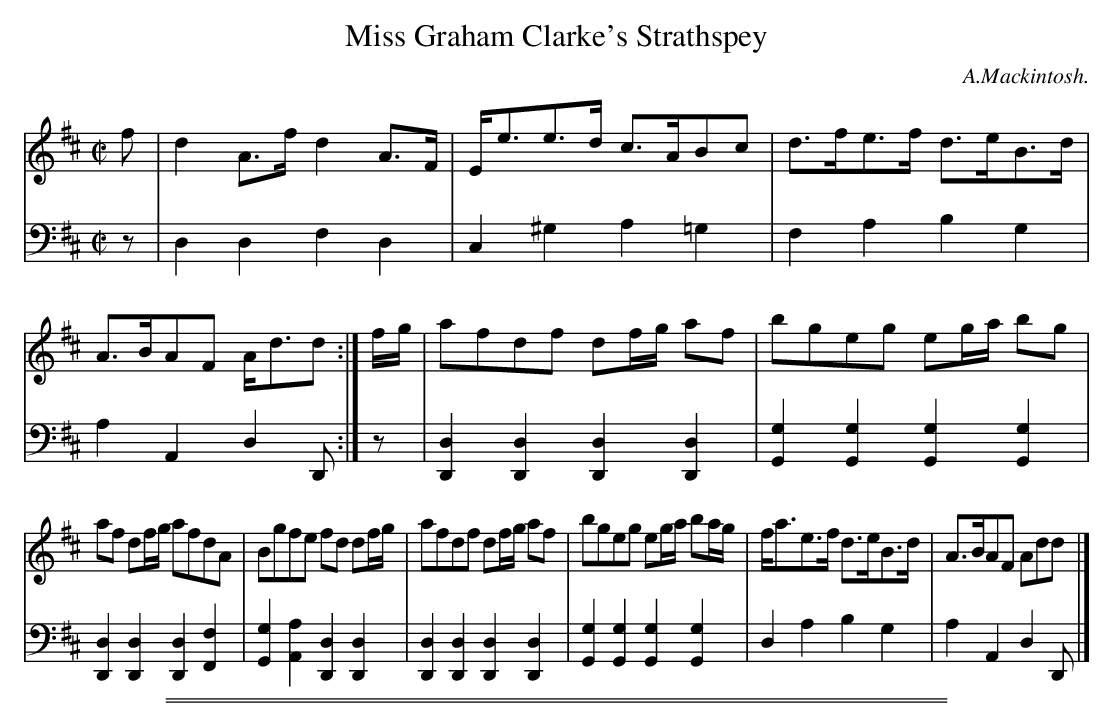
X:1
T: Miss Graham Clarke's Strathspey
C: A.Mackintosh.
M: C|
L: 1/8
K: D
V: 1 clef=treble staves=2
f |\
d2A>f d2A>F | E<ee>d c>ABc |\
d>fe>f d>eB>d | A>BAF A<dd :| f/g/ |\
afdf df/g/ af | bgeg eg/a/ bg |
af df/g/ afdA | Bgfe fd df/g/ |\
afdf df/g/ af | bgeg eg/a/ ba/g/ |\
f<ae>f d>eB>d | A>BAF Add |]
V: 2 clef=bass middle=d
z |\
d2d2 f2d2 | c2^g2 a2=g2 |\
f2a2 b2g2 | a2A2 d2D :| z |\
[d2D2][d2D2] [d2D2][d2D2] |
[g2G2][g2G2]
[g2G2][g2G2] |\
[d2D2][d2D2] [d2D2][f2F2] | [g2G2][a2A2] [d2D2][d2D2] |\
[d2D2][d2D2] [d2D2][d2D2] | [g2G2][g2G2] [g2G2][g2G2] |\
d2a2 b2g2 | a2A2 d2D |]
